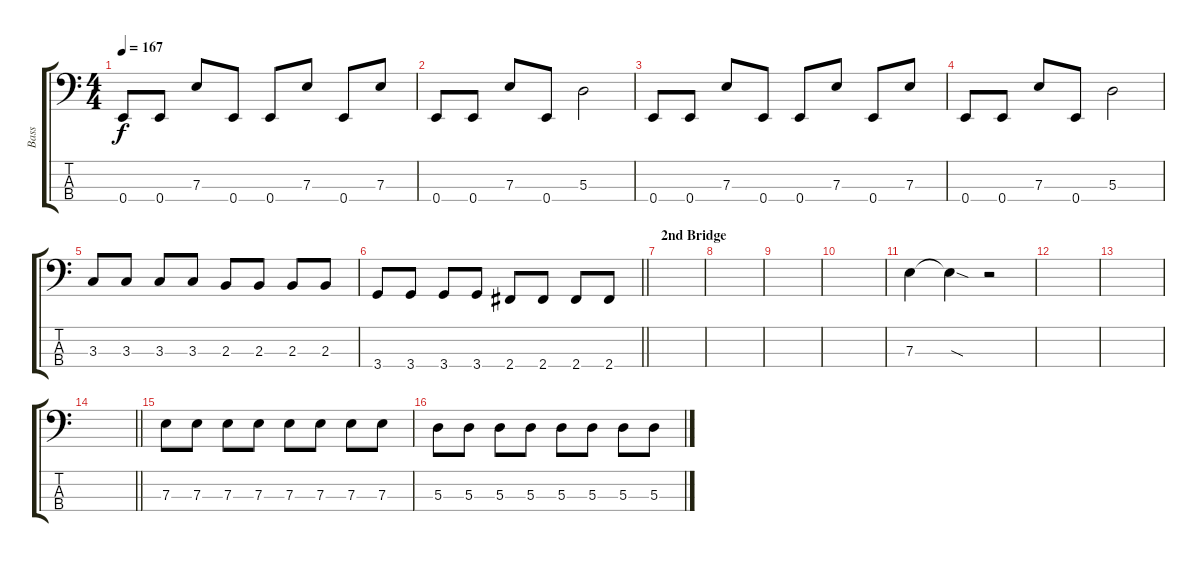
\track ("Bass" "Bass") {instrument electricbassfinger}
\staff {score tabs}
\tuning (G2 D2 A1 E1) {hide}
\ts (4 4)
\tempo 167
\clef f4
\ks c
0.4.8{dy f} 0.4.8 7.3.8 0.4.8 0.4.8 7.3.8 0.4.8 7.3.8 |
0.4.8 0.4.8 7.3.8 0.4.8 5.3.2 |
0.4.8 0.4.8 7.3.8 0.4.8 0.4.8 7.3.8 0.4.8 7.3.8 |
0.4.8 0.4.8 7.3.8 0.4.8 5.3.2 |
3.3.8 3.3.8 3.3.8 3.3.8 2.3.8 2.3.8 2.3.8 2.3.8 |
\barLineRight lightlight
3.4.8 3.4.8 3.4.8 3.4.8 2.4.8 2.4.8 2.4.8 2.4.8 |
\section ("" "2nd Bridge")
|
|
|
|
7.3.4 7.3{sod t}.4 r.2 |
|
|
\barLineRight lightlight
|
7.3.8 7.3.8 7.3.8 7.3.8 7.3.8 7.3.8 7.3.8 7.3.8 |
5.3.8 5.3.8 5.3.8 5.3.8 5.3.8 5.3.8 5.3.8 5.3.8
